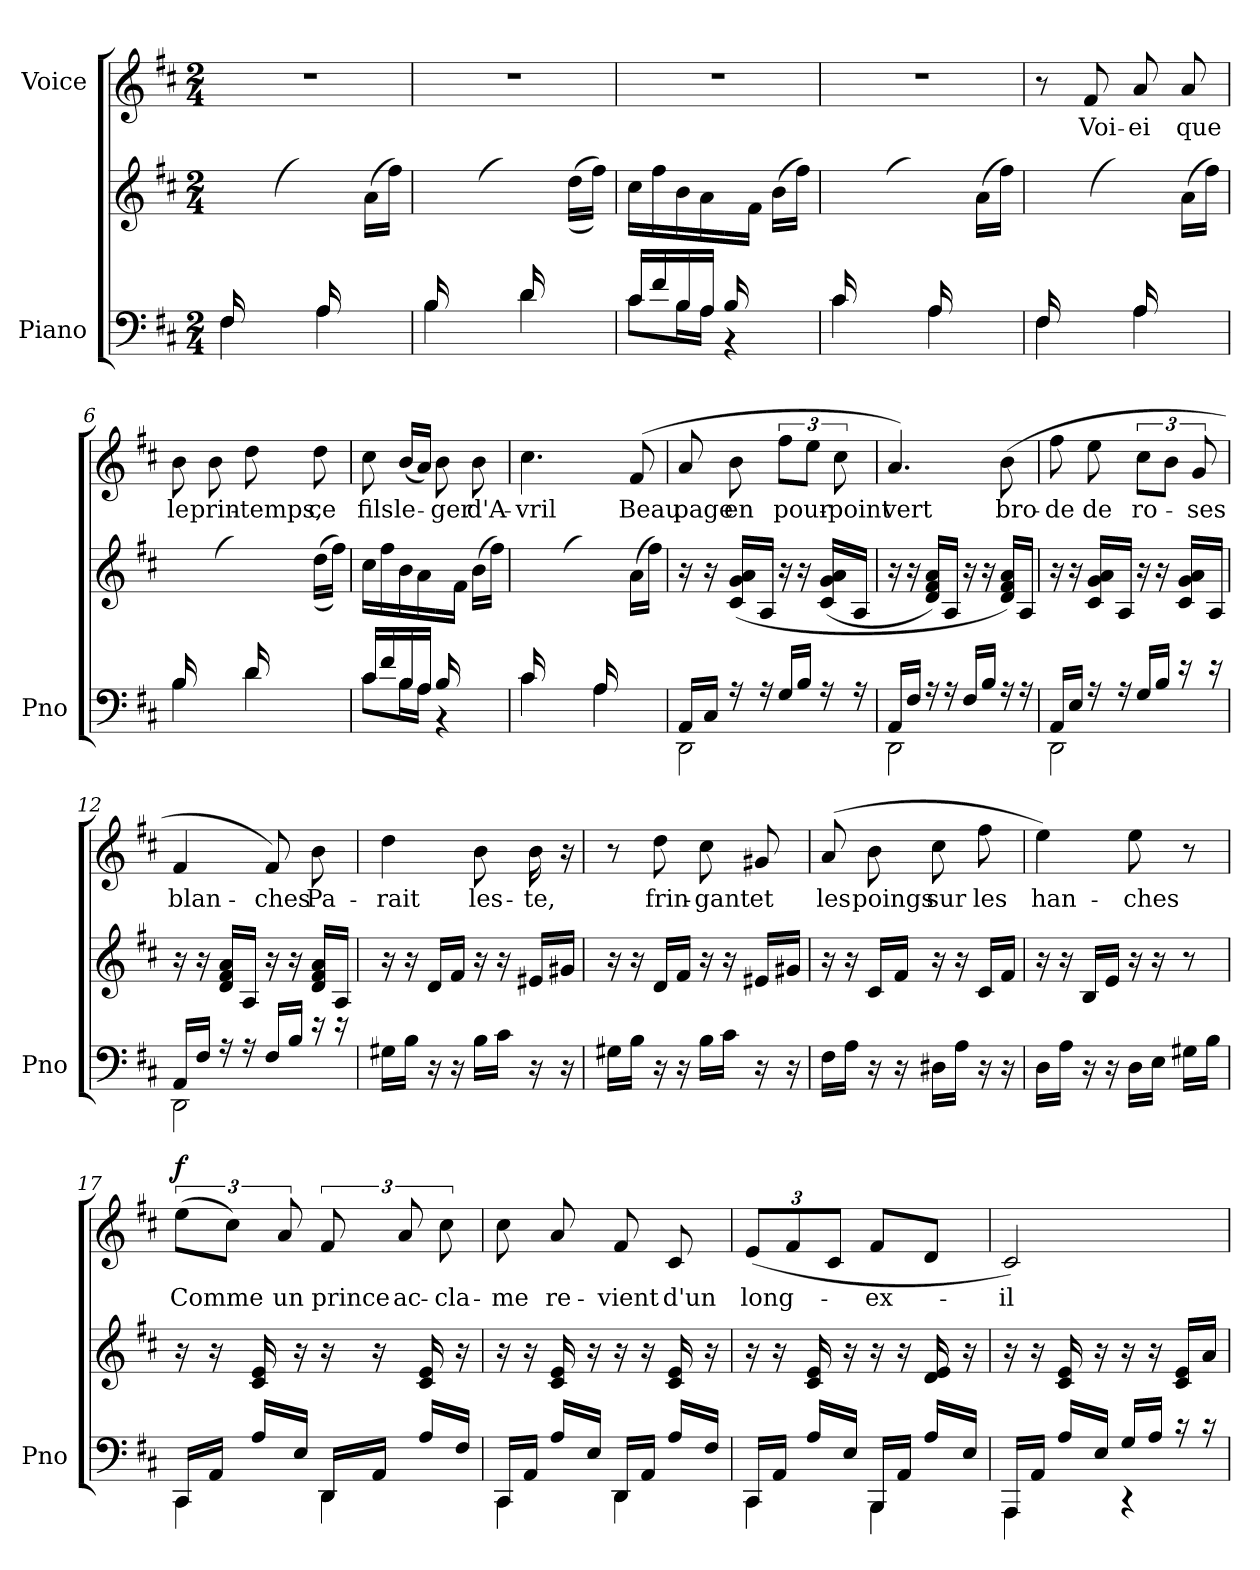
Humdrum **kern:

**kern	**kern	**kern	**text	**dynam
*part2	*part2	*part1	*part1	*part1
*staff3	*staff2	*staff1	*staff1	*staff1
*I"Piano	*	*I"Voice	*	*
*I'Pno	*	*	*	*
*clefF4	*clefG2	*clefG2	*	*
*k[f#c#]	*k[f#c#]	*k[f#c#]	*	*
*M2/4	*M2/4	*M2/4	*	*
*MM85	*MM85	*MM85	*	*
=1	=1	=1	=1	=1
*^	*	*	*	*
(>16F#/LL	4F#\	16ryy	2r	.	.
8.ryy	.	16f#\JJ)	.	.	.
.	.	(>16f#\LL	.	.	.
.	.	16ff#\JJ)	.	.	.
(>16A/LL	4A\	16ryy	.	.	.
8.ryy	.	16f#\JJ)	.	.	.
.	.	(>16a\LL	.	.	.
.	.	16ff#\JJ)	.	.	.
=2	=2	=2	=2	=2	=2
(>16B/LL	4B\	16ryy	2r	.	.
8.ryy	.	16f#\JJ)	.	.	.
.	.	(>16b\LL	.	.	.
.	.	16ff#\JJ)	.	.	.
(>16d/LL	4d\	16ryy	.	.	.
8.ryy	.	16f#\JJ)	.	.	.
.	.	(>(>16dd\LL	.	.	.
.	.	16ff#\JJ))	.	.	.
*v	*v	*	*	*	*
=3	=3	=3	=3	=3
*	*	*MM80	*	*
*^	*	*^	*	*
*	*^	*	*	*	*	*
4ryy	16c#/LL	8c#\L	16cc#\LL	2r	4..ryy	.	.
.	16f#/	.	16ff#\	.	.	.	.
.	16B/	16B\L	16b\	.	.	.	.
.	16A/JJ	16A\JJ	16a\JJ	.	.	.	.
(>16B/LL	4r	4ryy	16ryy	.	.	.	.
8.ryy	.	.	16f#\JJ)	.	.	.	.
.	.	.	(>16b\LL	.	.	.	.
*	*	*	*	*MM75	*	*	*
.	.	.	16ff#\JJ)	.	16ryy	.	.
*	*v	*v	*	*v	*v	*	*
=4	=4	=4	=4	=4	=4
(>16c#/LL	4c#\	16ryy	2r	.	.
8.ryy	.	16f#\JJ)	.	.	.
.	.	(>16cc#\LL	.	.	.
.	.	16ff#\JJ)	.	.	.
(>16A/LL	4A\	16ryy	.	.	.
8.ryy	.	16f#\JJ)	.	.	.
.	.	(>16a\LL	.	.	.
.	.	16ff#\JJ)	.	.	.
!!LO:LB:g=z
=5	=5	=5	=5	=5	=5
(>16F#/LL	4F#\	16ryy	8r	.	.
8.ryy	.	16f#\JJ)	.	.	.
!	!	!	!	!LO:LY:b	!
.	.	(>16f#\LL	8f#/	Voi-	.
.	.	16ff#\JJ)	.	.	.
!	!	!	!	!LO:LY:b	!
(>16A/LL	4A\	16ryy	8a/	-ei	.
8.ryy	.	16f#\JJ)	.	.	.
!	!	!	!	!LO:LY:b	!
.	.	(>16a\LL	8a/	que	.
.	.	16ff#\JJ)	.	.	.
=6	=6	=6	=6	=6	=6
!	!	!	!	!LO:LY:b	!
(>16B/LL	4B\	16ryy	8b\	le	.
8.ryy	.	16f#\JJ)	.	.	.
!	!	!	!	!LO:LY:b	!
.	.	(>16b\LL	8b\	prin-	.
.	.	16ff#\JJ)	.	.	.
!	!	!	!	!LO:LY:b	!
(>16d/LL	4d\	16ryy	8dd\	-temps,	.
8.ryy	.	16f#\JJ)	.	.	.
!	!	!	!	!LO:LY:b	!
.	.	(>(>16dd\LL	8dd\	ce	.
.	.	16ff#\JJ))	.	.	.
=7	=7	=7	=7	=7	=7
*	*^	*	*	*	*
!	!	!	!	!	!LO:LY:b	!
4ryy	16c#/LL	8c#\L	16cc#\LL	8cc#\	fils	.
.	16f#/	.	16ff#\	.	.	.
!	!	!	!	!	!LO:LY:b	!
.	16B/	16B\L	16b\	(<16b/LL	le-	.
.	16A/JJ	16A\JJ	16a\JJ	16a/JJ)	.	.
!	!	!	!	!	!LO:LY:b	!
(>16B/LL	4r	4ryy	16ryy	8b\	-ger	.
8.ryy	.	.	16f#\JJ)	.	.	.
!	!	!	!	!	!LO:LY:b	!
.	.	.	(>16b\LL	8b\	d'A-	.
.	.	.	16ff#\JJ)	.	.	.
*	*v	*v	*	*	*	*
=8	=8	=8	=8	=8	=8
!	!	!	!	!LO:LY:b	!
(>16c#/LL	4c#\	16ryy	4.cc#\	-vril	.
8.ryy	.	16f#\JJ)	.	.	.
.	.	(>16cc#\LL	.	.	.
.	.	16ff#\JJ)	.	.	.
(>16A/LL	4A\	16ryy	.	.	.
8.ryy	.	16f#\JJ)	.	.	.
!	!	!	!	!LO:LY:b	!
.	.	(>16a\LL	(>8f#/	Beau	.
.	.	16ff#\JJ)	.	.	.
!!LO:LB:g=z
=9	=9	=9	=9	=9	=9
!	!	!	!	!LO:LY:b	!
(>16AA/LL	2DD\	16r	8a/	page	.
16C#/JJ	.	16r	.	.	.
!	!	!	!	!LO:LY:b	!
16r	.	(16c#/ 16g/ 16a/LL	8b\	en	.
16r	.	16A/JJ	.	.	.
!	!	!	!	!LO:LY:b	!
(>16G/LL	.	16r	12ff#\L	pour-	.
16B/JJ	.	16r	.	.	.
.	.	.	12ee\J	.	.
16r	.	(16c#/ 16g/ 16a/LL	.	.	.
!	!	!	!	!LO:LY:b	!
.	.	.	12cc#\	-point	.
16r	.	16A/JJ	.	.	.
=10	=10	=10	=10	=10	=10
!	!	!	!	!LO:LY:b	!
(>16AA/LL	2DD\	16r	4.a/)	vert	.
16F#/JJ	.	16r	.	.	.
16r	.	16d/ 16f#/ 16a/LL)	.	.	.
16r	.	16A/JJ	.	.	.
(>16F#/LL	.	16r	.	.	.
16B/JJ	.	16r	.	.	.
!	!	!	!	!LO:LY:b	!
16r	.	16d/ 16f#/ 16a/LL)	(>8b\	bro-	.
16r	.	16A/JJ	.	.	.
=11	=11	=11	=11	=11	=11
!	!	!	!	!LO:LY:b	!
16AA/LL	2DD\	16r	8ff#\	-de	.
16E/JJ	.	16r	.	.	.
!	!	!	!	!LO:LY:b	!
16r	.	16c#/ 16g/ 16a/LL	8ee\	de	.
16r	.	16A/JJ	.	.	.
!	!	!	!	!LO:LY:b	!
16G/LL	.	16r	12cc#\L	ro-	.
16B/JJ	.	16r	.	.	.
.	.	.	12b\J	.	.
16r	.	16c#/ 16g/ 16a/LL	.	.	.
!	!	!	!	!LO:LY:b	!
.	.	.	12g/	-ses	.
16r	.	16A/JJ	.	.	.
=12	=12	=12	=12	=12	=12
!	!	!	!	!LO:LY:b	!
16AA/LL	2DD\	16r	4f#/	blan-	.
16F#/JJ	.	16r	.	.	.
16r	.	16d/ 16f#/ 16a/LL	.	.	.
16r	.	16A/JJ	.	.	.
!	!	!	!	!LO:LY:b	!
16F#/LL	.	16r	8f#/)	-ches	.
16B/JJ	.	16r	.	.	.
!	!	!	!	!LO:LY:b	!
16r	.	16d/ 16f#/ 16a/LL	8b\	Pa-	.
16r	.	16A/JJ	.	.	.
*v	*v	*	*	*	*
!!LO:LB:g=z
=13	=13	=13	=13	=13
!	!	!	!LO:LY:b	!
(>16G#X\LL	16r	4dd\	-rait	.
16B\JJ	16r	.	.	.
16r	16d/LL	.	.	.
16r	16f#/JJ)	.	.	.
!	!	!	!LO:LY:b	!
(>16B\LL	16r	8b\	les-	.
16c#\JJ	16r	.	.	.
!	!	!	!LO:LY:b	!
16r	16e#X/LL	16b\	-te,	.
16r	16g#X/JJ)	16r	.	.
=14	=14	=14	=14	=14
(>16G#X\LL	16r	8r	.	.
16B\JJ	16r	.	.	.
!	!	!	!LO:LY:b	!
16r	16d/LL	8dd\	frin-	.
16r	16f#/JJ)	.	.	.
!	!	!	!LO:LY:b	!
(>16B\LL	16r	8cc#\	-gant	.
16c#\JJ	16r	.	.	.
!	!	!	!LO:LY:b	!
16r	16e#X/LL	8g#X/	et	.
16r	16g#X/JJ)	.	.	.
=15	=15	=15	=15	=15
!	!	!	!LO:LY:b	!
(>16F#\LL	16r	(>8a/	les	.
16A\JJ	16r	.	.	.
!	!	!	!LO:LY:b	!
16r	16c#/LL)	8b\	poings	.
16r	16f#/JJ	.	.	.
!	!	!	!LO:LY:b	!
16D#X\LL	16r	8cc#\	sur	.
16A\JJ	16r	.	.	.
!	!	!	!LO:LY:b	!
16r	16c#/LL)	8ff#\	les	.
16r	16f#/JJ	.	.	.
=16	=16	=16	=16	=16
!	!	!	!LO:LY:b	!
16D\LL	16r	4ee\)	han-	.
16A\JJ	16r	.	.	.
16r	16B/LL)	.	.	.
16r	16e/JJ	.	.	.
!	!	!	!LO:LY:b	!
16D\LL	16r	8ee\	-ches	.
16E\JJ	16r	.	.	.
16G#X\LL	8r	8r	.	.
16B\JJ	.	.	.	.
!!LO:PB:g=z
=17	=17	=17	=17	=17
*^	*	*	*	*
!	!	!	!	!LO:LY:b	!LO:DY:b
16CC#/LL	4CC#\	16r	(>12ee\L	Comme	f
16AA/JJ	.	16r	.	.	.
.	.	.	12cc#\J)	.	.
16A/LL	.	16c#/ 16e/	.	.	.
!	!	!	!	!LO:LY:b	!
.	.	.	12a/	un	.
16E/JJ	.	16r	.	.	.
!	!	!	!	!LO:LY:b	!
16DD/LL	4DD\	16r	12f#/	prince	.
16AA/JJ	.	16r	.	.	.
!	!	!	!	!LO:LY:b	!
.	.	.	12a/	ac-	.
16A/LL	.	16c#/ 16e/	.	.	.
!	!	!	!	!LO:LY:b	!
.	.	.	12cc#\	-cla-	.
16F#/JJ	.	16r	.	.	.
=18	=18	=18	=18	=18	=18
!	!	!	!	!LO:LY:b	!
16CC#/LL	4CC#\	16r	8cc#\	-me	.
16AA/JJ	.	16r	.	.	.
!	!	!	!	!LO:LY:b	!
16A/LL	.	16c#/ 16e/	8a/	re-	.
16E/JJ	.	16r	.	.	.
!	!	!	!	!LO:LY:b	!
16DD/LL	4DD\	16r	8f#/	-vient	.
16AA/JJ	.	16r	.	.	.
!	!	!	!	!LO:LY:b	!
16A/LL	.	16c#/ 16e/	8c#/	d'un	.
16F#/JJ	.	16r	.	.	.
=19	=19	=19	=19	=19	=19
*	*	*	*Xbrackettup	*	*
!	!	!	!	!LO:LY:b	!
16CC#/LL	4CC#\	16r	(<12e/L	long-	.
16AA/JJ	.	16r	.	.	.
.	.	.	12f#/	.	.
16A/LL	.	16c#/ 16e/	.	.	.
.	.	.	12c#/J	.	.
16E/JJ	.	16r	.	.	.
!	!	!	!	!LO:LY:b	!
16BBB/LL	4BBB\	16r	8f#/L	-ex-	.
16AA/JJ	.	16r	.	.	.
16A/LL	.	16d/ 16e/	8d/J	.	.
16E/JJ	.	16r	.	.	.
=20	=20	=20	=20	=20	=20
!	!	!	!	!LO:LY:b	!
16AAA/LL	4AAA\	16r	2c#/)	-il	.
16AA/JJ	.	16r	.	.	.
16A/LL	.	16c#/ 16e/	.	.	.
16E/JJ	.	16r	.	.	.
16G/LL	4r	16r	.	.	.
16A/JJ	.	16r	.	.	.
16r	.	16c#/ 16e/LL	.	.	.
16r	.	16a/JJ	.	.	.
*v	*v	*	*	*	*
=	=	=	=	=
*-	*-	*-	*-	*-
